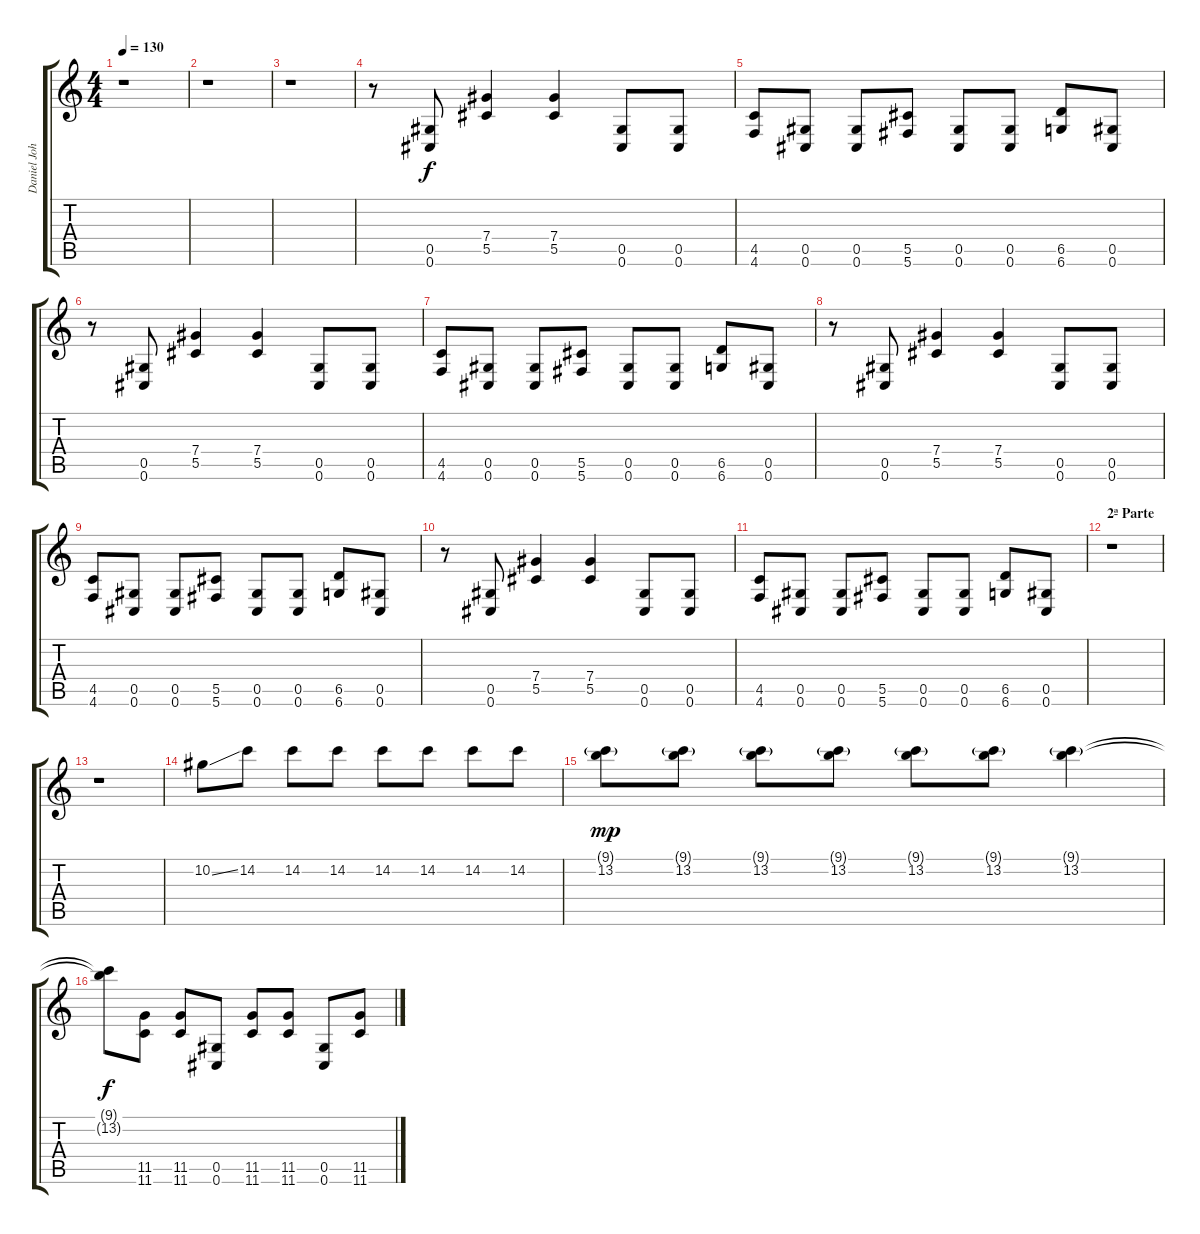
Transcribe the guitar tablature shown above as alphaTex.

\track ("Daniel Johns" "Daniel Joh") {instrument distortionguitar}
\staff {score tabs}
\tuning (Eb4 Bb3 Gb3 Db3 Ab2 Db2) {hide}
\ts (4 4)
\tempo 130
\clef g2
\ks c
r.1{dy f} |
r.1 |
r.1 |
r.8 (0.5 0.6).8 (7.4 5.5).4 (7.4 5.5).4 (0.5 0.6).8 (0.5 0.6).8 |
(4.5 4.6).8 (0.5 0.6).8 (0.5 0.6).8 (5.5 5.6).8 (0.5 0.6).8 (0.5 0.6).8 (6.5 6.6).8 (0.5 0.6).8 |
r.8 (0.5 0.6).8 (7.4 5.5).4 (7.4 5.5).4 (0.5 0.6).8 (0.5 0.6).8 |
(4.5 4.6).8 (0.5 0.6).8 (0.5 0.6).8 (5.5 5.6).8 (0.5 0.6).8 (0.5 0.6).8 (6.5 6.6).8 (0.5 0.6).8 |
r.8 (0.5 0.6).8 (7.4 5.5).4 (7.4 5.5).4 (0.5 0.6).8 (0.5 0.6).8 |
(4.5 4.6).8 (0.5 0.6).8 (0.5 0.6).8 (5.5 5.6).8 (0.5 0.6).8 (0.5 0.6).8 (6.5 6.6).8 (0.5 0.6).8 |
r.8 (0.5 0.6).8 (7.4 5.5).4 (7.4 5.5).4 (0.5 0.6).8 (0.5 0.6).8 |
(4.5 4.6).8 (0.5 0.6).8 (0.5 0.6).8 (5.5 5.6).8 (0.5 0.6).8 (0.5 0.6).8 (6.5 6.6).8 (0.5 0.6).8 |
\section ("" "2ª Parte")
r.1 |
r.1 |
10.2{ss}.8 14.2.8 14.2.8 14.2.8 14.2.8 14.2.8 14.2.8 14.2.8 |
(9.1{g} 13.2).8{dy mp} (9.1{g} 13.2).8 (9.1{g} 13.2).8 (9.1{g} 13.2).8 (9.1{g} 13.2).8 (9.1{g} 13.2).8 (9.1{g} 13.2).4 |
(9.1{t} 13.2{t}).8{dy f} (11.5 11.6).8 (11.5 11.6).8 (0.5 0.6).8 (11.5 11.6).8 (11.5 11.6).8 (0.5 0.6).8 (11.5 11.6).8
